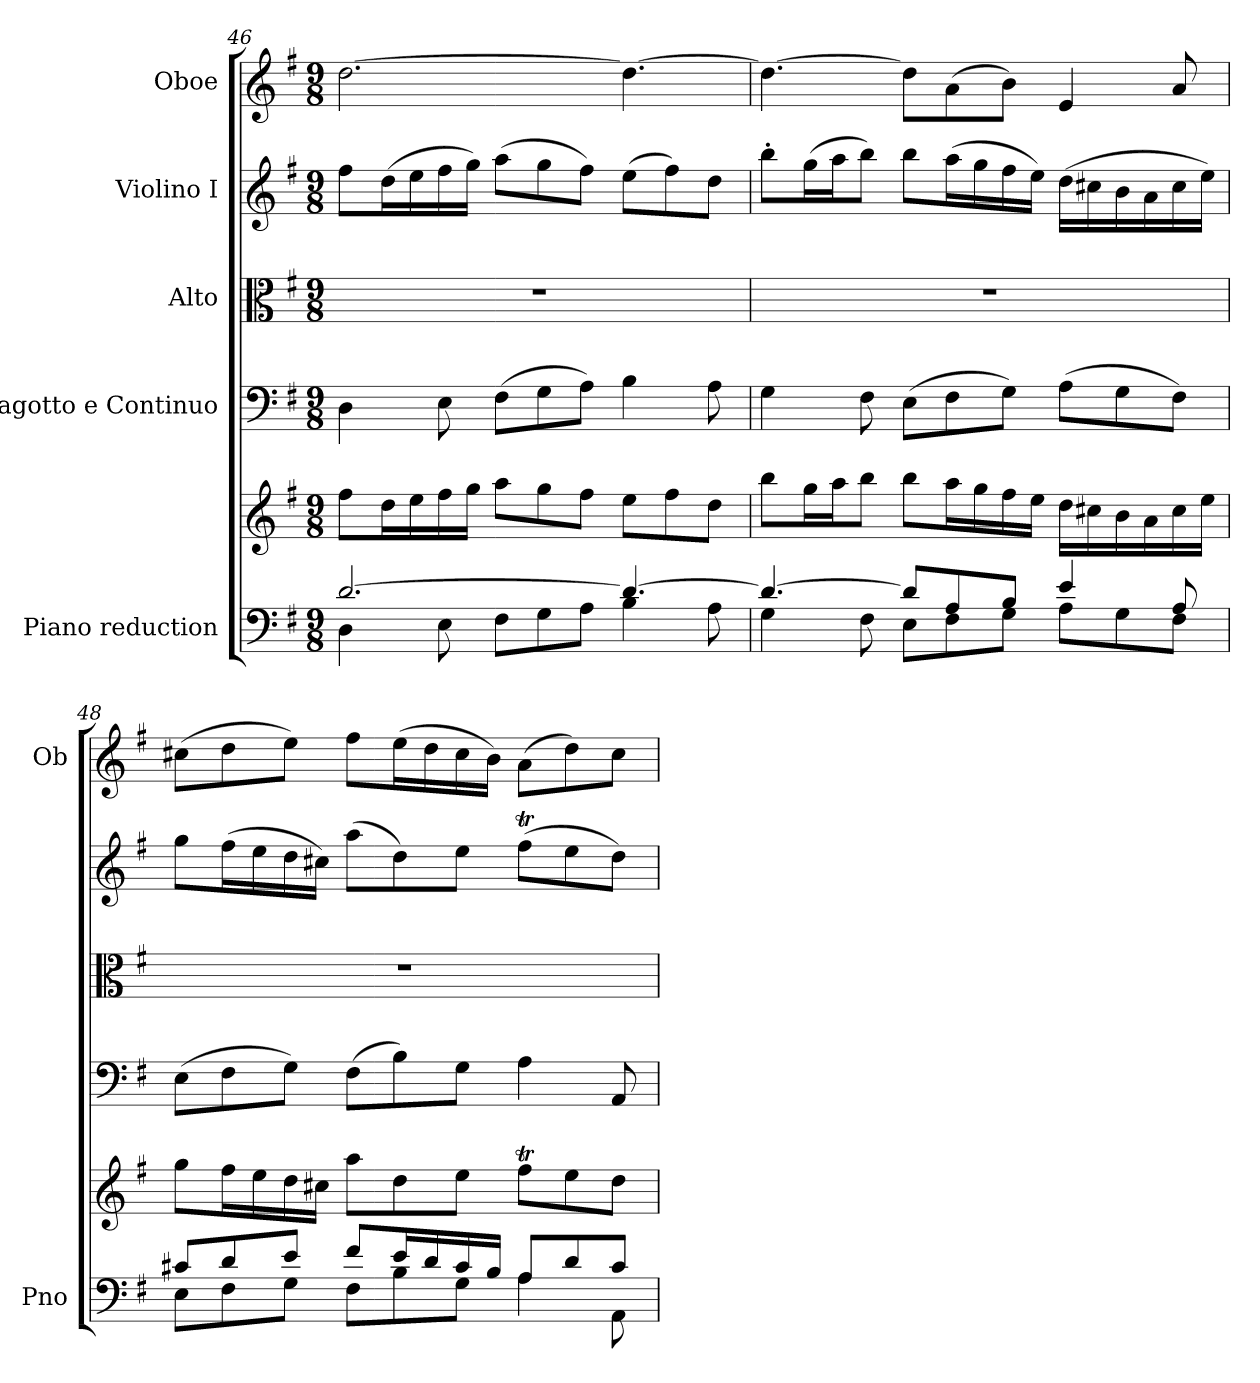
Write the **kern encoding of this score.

**kern	**kern	**kern	**kern	**kern	**kern
*part5	*part5	*part4	*part3	*part2	*part1
*staff6	*staff5	*staff4	*staff3	*staff2	*staff1
*I"Piano reduction	*	*I"Fagotto e Continuo	*I"Alto	*I"Violino I	*I"Oboe
*I'Pno	*	*	*	*	*I'Ob
*clefF4	*clefG2	*clefF4	*clefC3	*clefG2	*clefG2
*k[f#]	*k[f#]	*k[f#]	*k[f#]	*k[f#]	*k[f#]
*M9/8	*M9/8	*M9/8	*M9/8	*M9/8	*M9/8
=46	=46	=46	=46	=46	=46
*^	*	*	*	*	*
[2.d/	4D\	8ff#\L	4D\	8%9r	8ff#\L	[2.dd\
.	.	16dd\L	.	.	(16dd\L	.
.	.	16ee\	.	.	16ee\	.
.	8E\	16ff#\	8E\	.	16ff#\	.
.	.	16gg\JJ	.	.	16gg\JJ)	.
.	8F#\L	8aa\L	(8F#\L	.	(8aa\L	.
.	8G\	8gg\	8G\	.	8gg\	.
.	8A\J	8ff#\J	8A\J)	.	8ff#\J)	.
4.d/_	4B\	8ee\L	4B\	.	(8ee\L	4.dd\_
.	.	8ff#\	.	.	8ff#\)	.
.	8A\	8dd\J	8A\	.	8dd\J	.
=47	=47	=47	=47	=47	=47	=47
4.d/_	4G\	8bb\L	4G\	8%9r	8bb'\L	4.dd\_
.	.	16gg\L	.	.	(16gg\L	.
.	.	16aa\J	.	.	16aa\J	.
.	8F#\	8bb\J	8F#\	.	8bb\J)	.
8d/L]	8E\L	8bb\L	(8E\L	.	8bb\L	8dd\L]
8A/	8F#\	16aa\L	8F#\	.	(16aa\L	(8a\
.	.	16gg\	.	.	16gg\	.
8B/J	8G\J	16ff#\	8G\J)	.	16ff#\	8b\J)
.	.	16ee\JJ	.	.	16ee\JJ)	.
4e/	8A\L	16dd\LL	(8A\L	.	(16dd\LL	4e/
.	.	16cc#X\	.	.	16cc#X\	.
.	8G\	16b\	8G\	.	16b\	.
.	.	16a\	.	.	16a\	.
8A/	8F#\J	16cc#\	8F#\J)	.	16cc#\	8a/
.	.	16ee\JJ	.	.	16ee\JJ)	.
!!LO:LB:g=z
=48	=48	=48	=48	=48	=48	=48
8c#X/L	8E\L	8gg\L	(8E\L	8%9r	8gg\L	(8cc#X\L
8d/	8F#\	16ff#\L	8F#\	.	(16ff#\L	8dd\
.	.	16ee\	.	.	16ee\	.
8e/J	8G\J	16dd\	8G\J)	.	16dd\	8ee\J)
.	.	16cc#X\JJ	.	.	16cc#X\JJ)	.
8f#/L	8F#\L	8aa\L	(8F#\L	.	(8aa\L	8ff#\L
16e/L	8B\	8dd\	8B\)	.	8dd\)	(16ee\L
16d/	.	.	.	.	.	16dd\
16c#/	8G\J	8ee\J	8G\J	.	8ee\J	16cc#\
16B/JJ	.	.	.	.	.	16b\JJ)
8A/L	4A\	8ff#t\L	4A\	.	(8ff#t\L	(8a\L
8d/	.	8ee\	.	.	8ee\	8dd\)
8c#/J	8AA\	8dd\J	8AA/	.	8dd\J)	8cc#\J
*v	*v	*	*	*	*	*
=	=	=	=	=	=
*-	*-	*-	*-	*-	*-
